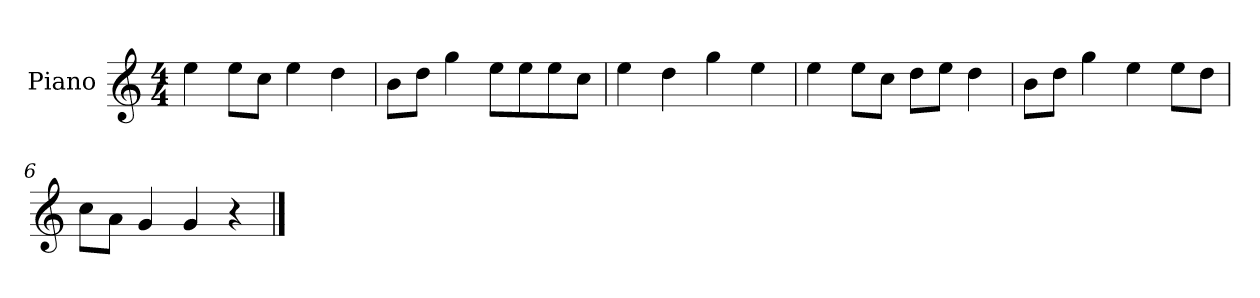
**kern
*part1
*staff1
*I"Piano
*I'P-no
*clefG2
*k[]
*M4/4
*MM90
=1
4ee\
8ee\L
8cc\J
4ee\
4dd\
=2
8b\L
8dd\J
4gg\
8ee\L
8ee\
8ee\
8cc\J
=3
4ee\
4dd\
4gg\
4ee\
=4
4ee\
8ee\L
8cc\J
8dd\L
8ee\J
4dd\
=5
8b\L
8dd\J
4gg\
4ee\
8ee\L
8dd\J
=6
8cc\L
8a\J
4g/
4g/
4r
==
*-
